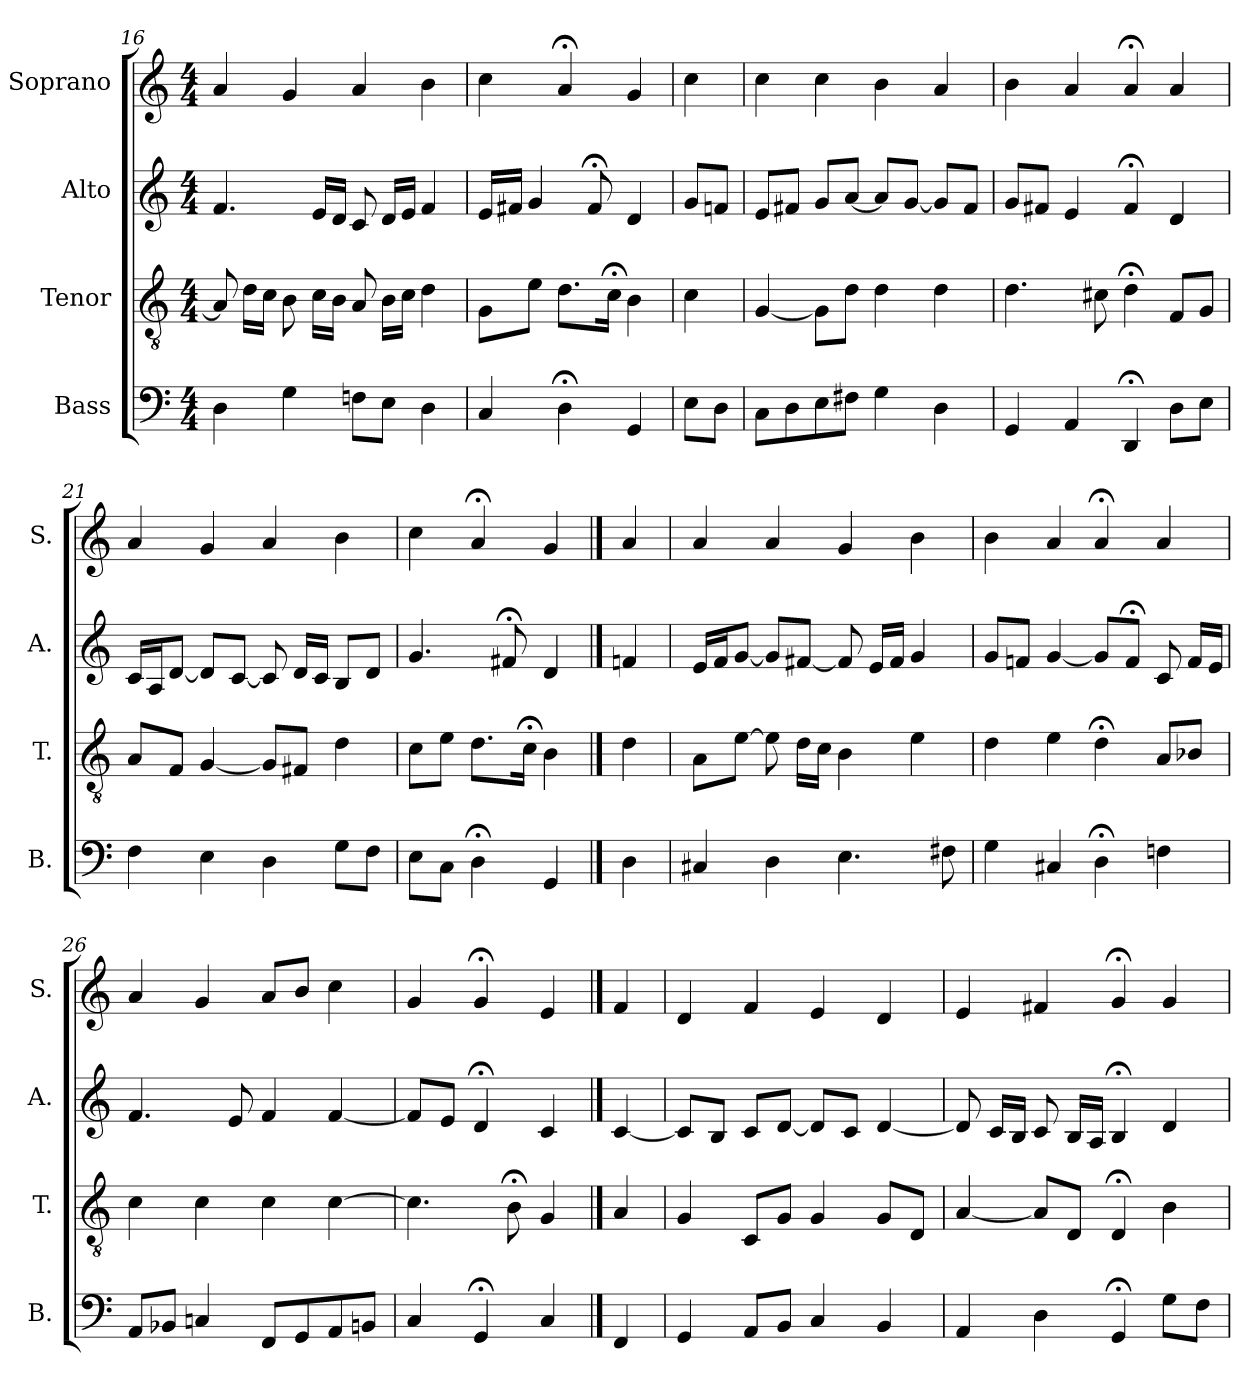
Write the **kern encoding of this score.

**kern	**kern	**kern	**kern
*part4	*part3	*part2	*part1
*staff4	*staff3	*staff2	*staff1
*I"Bass	*I"Tenor	*I"Alto	*I"Soprano
*I'B.	*I'T.	*I'A.	*I'S.
!!LO:LB:g=z
*clefF4	*clefGv2	*clefG2	*clefG2
*	*ITrd7c12	*	*
*k[]	*k[]	*k[]	*k[]
*C:	*C:	*C:	*C:
*M4/4	*M4/4	*M4/4	*M4/4
=16	=16	=16	=16
4D\	8AA/]	4.f/	4a/
.	16D\LL	.	.
.	16C\JJ	.	.
4G\	8BB\	.	4g/
.	16C\LL	16e/LL	.
.	16BB\JJ	16d/JJ	.
8Fn\L	8AA/	8c/	4a/
8E\J	16BB\LL	16d/LL	.
.	16C\JJ	16e/JJ	.
4D\	4D\	4f/	4b\
=17	=17	=17	=17
4C/	8GG\L	16e/LL	4cc\
.	.	16f#X/JJ	.
.	8E\J	4g/	.
4D;<\	8.D\L	.	4a;</
.	.	8f#;</	.
.	16C;<\Jk	.	.
4GG/	4BB\	4d/	4g/
=18	=18	=18	=18
8E\L	4C\	8g/L	4cc\
8D\J	.	8fn/J	.
=19	=19	=19	=19
8C\L	[4GG/	8e/L	4cc\
8D\	.	8f#X/J	.
8E\	8GG\L]	8g/L	4cc\
8F#X\J	8D\J	[8a/J	.
4G\	4D\	8a/L]	4b\
.	.	[8g/J	.
4D\	4D\	8g/L]	4a/
.	.	8f#/J	.
=20	=20	=20	=20
4GG/	4.D\	8g/L	4b\
.	.	8f#X/J	.
4AA/	.	4e/	4a/
.	8C#X\	.	.
4DD;</	4D;<\	4f#;</	4a;</
8D\L	8FF/L	4d/	4a/
8E\J	8GG/J	.	.
!!LO:LB:g=z
=21	=21	=21	=21
4F\	8AA/L	16c/LL	4a/
.	.	16A/J	.
.	8FF/J	[8d/J	.
4E\	[4GG/	8d/L]	4g/
.	.	[8c/J	.
4D\	8GG/L]	8c/]	4a/
.	8FF#X/J	16d/LL	.
.	.	16c/JJ	.
8G\L	4D\	8B/L	4b\
8F\J	.	8d/J	.
=22	=22	=22	=22
8E\L	8C\L	4.g/	4cc\
8C\J	8E\J	.	.
4D;<\	8.D\L	.	4a;</
.	.	8f#X;</	.
.	16C;<\Jk	.	.
4GG/	4BB\	4d/	4g/
==23	==23	==23	==23
4D\	4D\	4fn/	4a/
=24	=24	=24	=24
4C#X/	8AA\L	16e/LL	4a/
.	.	16f/J	.
.	[8E\J	[8g/J	.
4D\	8E\]	8g/L]	4a/
.	16D\LL	[8f#X/J	.
.	16C\JJ	.	.
4.E\	4BB\	8f#/]	4g/
.	.	16e/LL	.
.	.	16f#/JJ	.
.	4E\	4g/	4b\
8F#X\	.	.	.
=25	=25	=25	=25
4G\	4D\	8g/L	4b\
.	.	8fn/J	.
4C#X/	4E\	[4g/	4a/
4D;<\	4D;<\	8g/L]	4a;</
.	.	8f;</J	.
4Fn\	8AA/L	8c/	4a/
.	8BB-X/J	16f/LL	.
.	.	16e/JJ	.
!!LO:PB:g=z
=26	=26	=26	=26
8AA/L	4C\	4.f/	4a/
8BB-X/J	.	.	.
4Cn/	4C\	.	4g/
.	.	8e/	.
8FF/L	4C\	4f/	8a/L
8GG/	.	.	8b/J
8AA/	[4C\	[4f/	4cc\
8BBn/J	.	.	.
=27	=27	=27	=27
4C/	4.C\]	8f/L]	4g/
.	.	8e/J	.
4GG;</	.	4d;</	4g;</
.	8BB;<\	.	.
4C/	4GG/	4c/	4e/
==28	==28	==28	==28
4FF/	4AA/	[4c/	4f/
=29	=29	=29	=29
4GG/	4GG/	8c/L]	4d/
.	.	8B/J	.
8AA/L	8CC/L	8c/L	4f/
8BB/J	8GG/J	[8d/J	.
4C/	4GG/	8d/L]	4e/
.	.	8c/J	.
4BB/	8GG/L	[4d/	4d/
.	8DD/J	.	.
=30	=30	=30	=30
4AA/	[4AA/	8d/]	4e/
.	.	16c/LL	.
.	.	16B/JJ	.
4D\	8AA/L]	8c/	4f#X/
.	8DD/J	16B/LL	.
.	.	16A/JJ	.
4GG;</	4DD;</	4B;</	4g;</
8G\L	4BB\	4d/	4g/
8F\J	.	.	.
=	=	=	=
*-	*-	*-	*-
